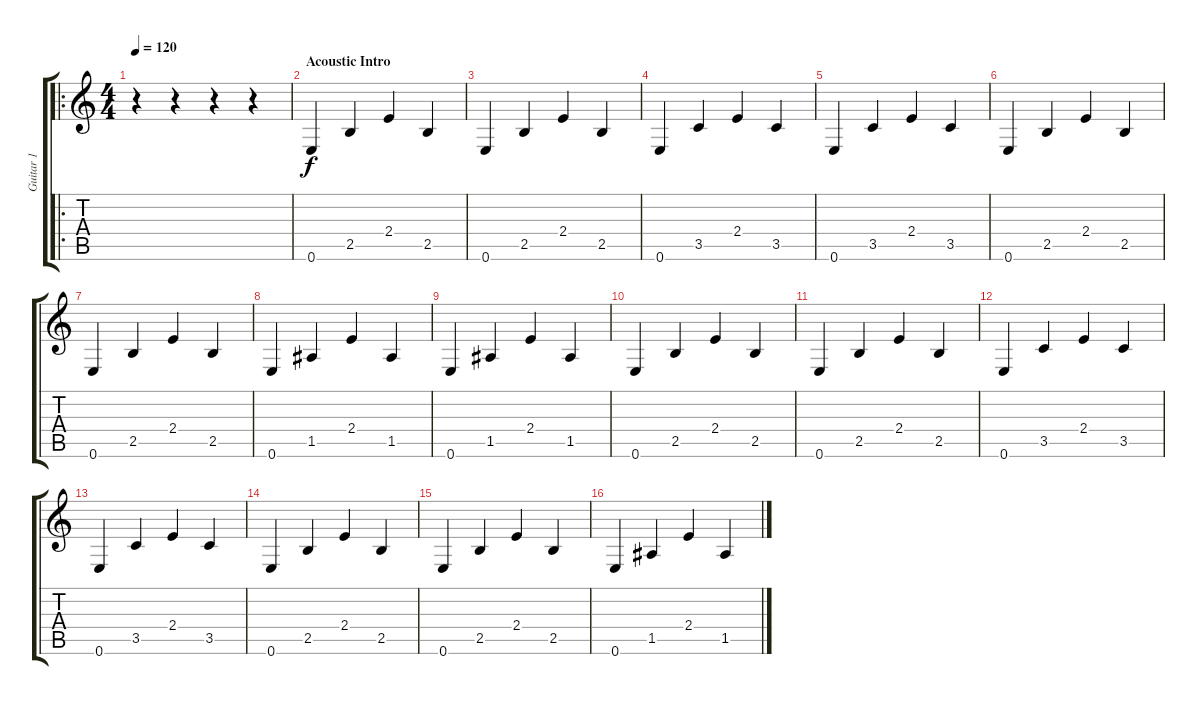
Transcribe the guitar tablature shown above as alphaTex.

\track ("Guitar 1" "Guitar 1") {instrument acousticguitarnylon}
\staff {score tabs}
\tuning (E4 B3 G3 D3 A2 E2) {hide}
\ro
\ts (4 4)
\tempo 120
\clef g2
\ks c
r.4{dy f instrument acousticguitarnylon} r.4 r.4 r.4 |
\section ("" "Acoustic Intro")
0.6.4 2.5.4 2.4.4 2.5.4 |
0.6.4 2.5.4 2.4.4 2.5.4 |
0.6.4 3.5.4 2.4.4 3.5.4 |
0.6.4 3.5.4 2.4.4 3.5.4 |
0.6.4 2.5.4 2.4.4 2.5.4 |
0.6.4 2.5.4 2.4.4 2.5.4 |
0.6.4 1.5.4 2.4.4 1.5.4 |
0.6.4 1.5.4 2.4.4 1.5.4 |
0.6.4 2.5.4 2.4.4 2.5.4 |
0.6.4 2.5.4 2.4.4 2.5.4 |
0.6.4 3.5.4 2.4.4 3.5.4 |
0.6.4 3.5.4 2.4.4 3.5.4 |
0.6.4 2.5.4 2.4.4 2.5.4 |
0.6.4 2.5.4 2.4.4 2.5.4 |
0.6.4 1.5.4 2.4.4 1.5.4
